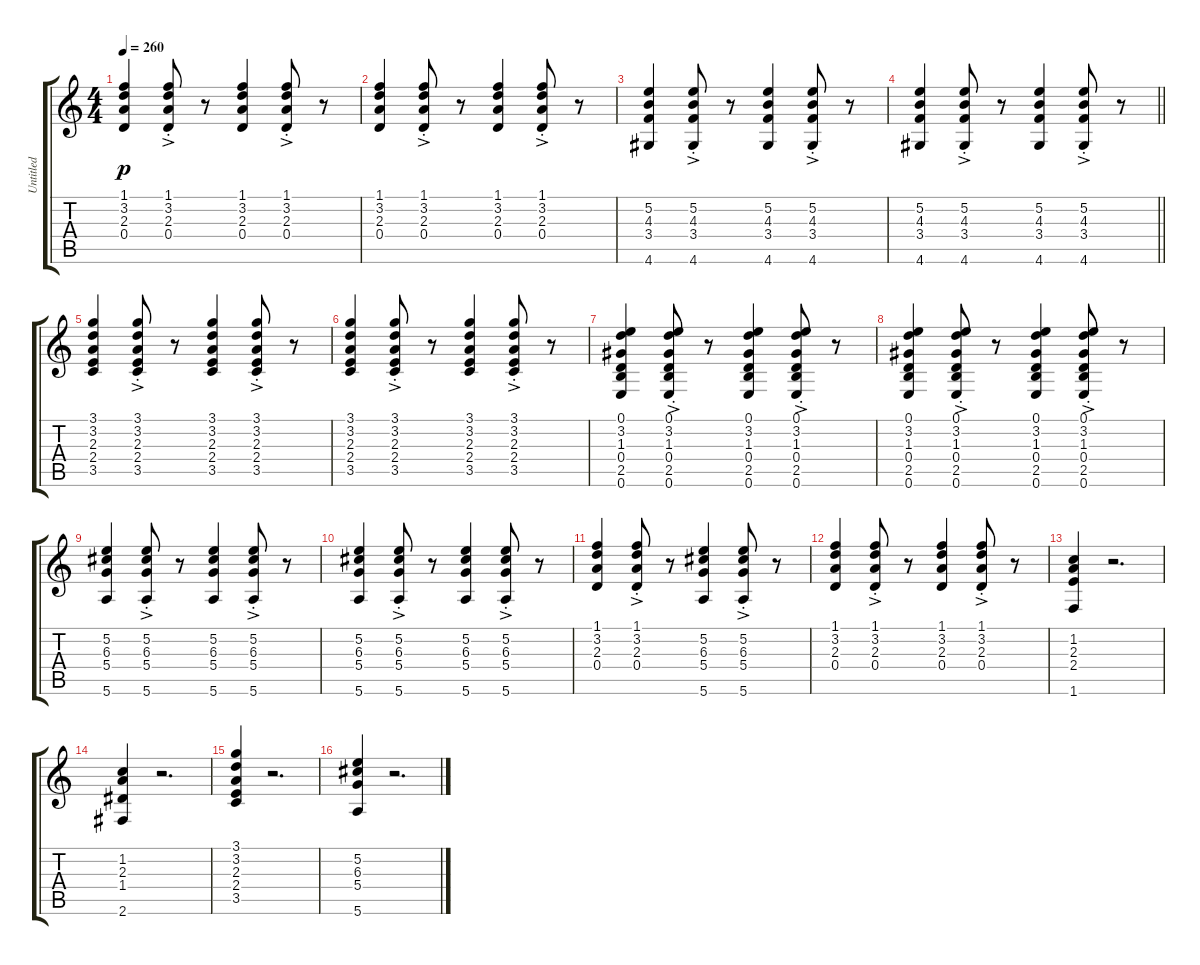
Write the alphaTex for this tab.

\track ("Untitled" "Untitled") {instrument acousticguitarnylon}
\staff {score tabs}
\tuning (E4 B3 G3 D3 A2 E2) {hide}
\ts (4 4)
\tempo 260
\clef g2
\ks c
(1.1 3.2 2.3 0.4).4{dy p} (1.1{ac st} 3.2{ac st} 2.3{ac st} 0.4{ac st}).8 r.8 (1.1 3.2 2.3 0.4).4 (1.1{ac st} 3.2{ac st} 2.3{ac st} 0.4{ac st}).8 r.8 |
(1.1 3.2 2.3 0.4).4 (1.1{ac st} 3.2{ac st} 2.3{ac st} 0.4{ac st}).8 r.8 (1.1 3.2 2.3 0.4).4 (1.1{ac st} 3.2{ac st} 2.3{ac st} 0.4{ac st}).8 r.8 |
(5.2 4.3 3.4 4.6).4 (5.2{ac st} 4.3{ac st} 3.4{ac st} 4.6{ac st}).8 r.8 (5.2 4.3 3.4 4.6).4 (5.2{ac st} 4.3{ac st} 3.4{ac st} 4.6{ac st}).8 r.8 |
\barLineRight lightlight
(5.2 4.3 3.4 4.6).4 (5.2{ac st} 4.3{ac st} 3.4{ac st} 4.6{ac st}).8 r.8 (5.2 4.3 3.4 4.6).4 (5.2{ac st} 4.3{ac st} 3.4{ac st} 4.6{ac st}).8 r.8 |
(3.1 3.2 2.3 2.4 3.5).4 (3.1{ac st} 3.2{ac st} 2.3{ac st} 2.4{ac st} 3.5{ac st}).8 r.8 (3.1 3.2 2.3 2.4 3.5).4 (3.1{ac st} 3.2{ac st} 2.3{ac st} 2.4{ac st} 3.5{ac st}).8 r.8 |
(3.1 3.2 2.3 2.4 3.5).4 (3.1{ac st} 3.2{ac st} 2.3{ac st} 2.4{ac st} 3.5{ac st}).8 r.8 (3.1 3.2 2.3 2.4 3.5).4 (3.1{ac st} 3.2{ac st} 2.3{ac st} 2.4{ac st} 3.5{ac st}).8 r.8 |
(0.1 3.2 1.3 0.4 2.5 0.6).4 (0.1{ac st} 3.2{ac st} 1.3{ac st} 0.4{ac st} 2.5{ac st} 0.6{ac st}).8 r.8 (0.1 3.2 1.3 0.4 2.5 0.6).4 (0.1{ac st} 3.2{ac st} 1.3{ac st} 0.4{ac st} 2.5{ac st} 0.6{ac st}).8 r.8 |
(0.1 3.2 1.3 0.4 2.5 0.6).4 (0.1{ac st} 3.2{ac st} 1.3{ac st} 0.4{ac st} 2.5{ac st} 0.6{ac st}).8 r.8 (0.1 3.2 1.3 0.4 2.5 0.6).4 (0.1{ac st} 3.2{ac st} 1.3{ac st} 0.4{ac st} 2.5{ac st} 0.6{ac st}).8 r.8 |
(5.2 6.3 5.4 5.6).4 (5.2{ac st} 6.3{ac st} 5.4{ac st} 5.6{ac st}).8 r.8 (5.2 6.3 5.4 5.6).4 (5.2{ac st} 6.3{ac st} 5.4{ac st} 5.6{ac st}).8 r.8 |
(5.2 6.3 5.4 5.6).4 (5.2{ac st} 6.3{ac st} 5.4{ac st} 5.6{ac st}).8 r.8 (5.2 6.3 5.4 5.6).4 (5.2{ac st} 6.3{ac st} 5.4{ac st} 5.6{ac st}).8 r.8 |
(1.1 3.2 2.3 0.4).4 (1.1{ac st} 3.2{ac st} 2.3{ac st} 0.4{ac st}).8 r.8 (5.2 6.3 5.4 5.6).4 (5.2{ac st} 6.3{ac st} 5.4{ac st} 5.6{ac st}).8 r.8 |
(1.1 3.2 2.3 0.4).4 (1.1{ac st} 3.2{ac st} 2.3{ac st} 0.4{ac st}).8 r.8 (1.1 3.2 2.3 0.4).4 (1.1{ac st} 3.2{ac st} 2.3{ac st} 0.4{ac st}).8 r.8 |
(1.2 2.3 2.4 1.6).4 r.2{d} |
(1.2 2.3 1.4 2.6).4 r.2{d} |
(3.1 3.2 2.3 2.4 3.5).4 r.2{d} |
(5.2 6.3 5.4 5.6).4 r.2{d}
